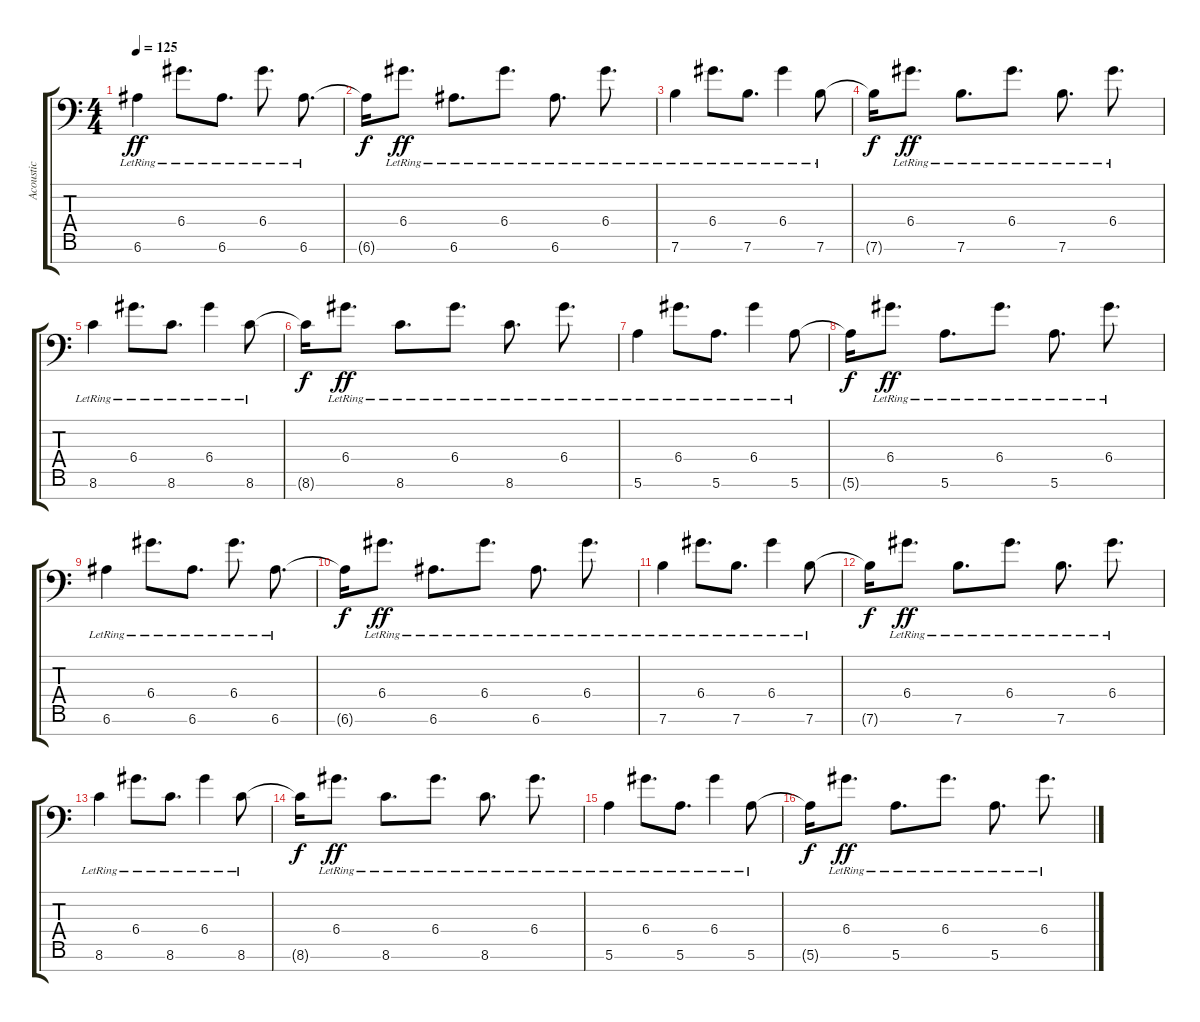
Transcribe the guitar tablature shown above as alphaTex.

\track ("Acoustic" "Acoustic") {instrument acousticguitarsteel}
\staff {score tabs}
\tuning (E4 B3 G3 D3 A2 E2 A1) {hide}
\ts (4 4)
\tempo 125
\clef f4
\ks c
6.6{lr}.4{dy ff} 6.4{lr}.8{d} 6.6{lr}.8{d} 6.4{lr}.8{d} 6.6{lr}.8{d} |
6.6{t}.16{dy f} 6.4{lr}.8{d dy ff} 6.6{lr}.8{d} 6.4{lr}.8{d} 6.6{lr}.8{d} 6.4{lr}.8{d} |
7.6{lr}.4 6.4{lr}.8{d} 7.6{lr}.8{d} 6.4{lr}.4 7.6{lr}.8 |
7.6{t}.16{dy f} 6.4{lr}.8{d dy ff} 7.6{lr}.8{d} 6.4{lr}.8{d} 7.6{lr}.8{d} 6.4{lr}.8{d} |
8.6{lr}.4 6.4{lr}.8{d} 8.6{lr}.8{d} 6.4{lr}.4 8.6{lr}.8 |
8.6{t}.16{dy f} 6.4{lr}.8{d dy ff} 8.6{lr}.8{d} 6.4{lr}.8{d} 8.6{lr}.8{d} 6.4{lr}.8{d} |
5.6{lr}.4 6.4{lr}.8{d} 5.6{lr}.8{d} 6.4{lr}.4 5.6{lr}.8 |
5.6{t}.16{dy f} 6.4{lr}.8{d dy ff} 5.6{lr}.8{d} 6.4{lr}.8{d} 5.6{lr}.8{d} 6.4{lr}.8{d} |
6.6{lr}.4 6.4{lr}.8{d} 6.6{lr}.8{d} 6.4{lr}.8{d} 6.6{lr}.8{d} |
6.6{t}.16{dy f} 6.4{lr}.8{d dy ff} 6.6{lr}.8{d} 6.4{lr}.8{d} 6.6{lr}.8{d} 6.4{lr}.8{d} |
7.6{lr}.4 6.4{lr}.8{d} 7.6{lr}.8{d} 6.4{lr}.4 7.6{lr}.8 |
7.6{t}.16{dy f} 6.4{lr}.8{d dy ff} 7.6{lr}.8{d} 6.4{lr}.8{d} 7.6{lr}.8{d} 6.4{lr}.8{d} |
8.6{lr}.4 6.4{lr}.8{d} 8.6{lr}.8{d} 6.4{lr}.4 8.6{lr}.8 |
8.6{t}.16{dy f} 6.4{lr}.8{d dy ff} 8.6{lr}.8{d} 6.4{lr}.8{d} 8.6{lr}.8{d} 6.4{lr}.8{d} |
5.6{lr}.4 6.4{lr}.8{d} 5.6{lr}.8{d} 6.4{lr}.4 5.6{lr}.8 |
5.6{t}.16{dy f} 6.4{lr}.8{d dy ff} 5.6{lr}.8{d} 6.4{lr}.8{d} 5.6{lr}.8{d} 6.4{lr}.8{d}
